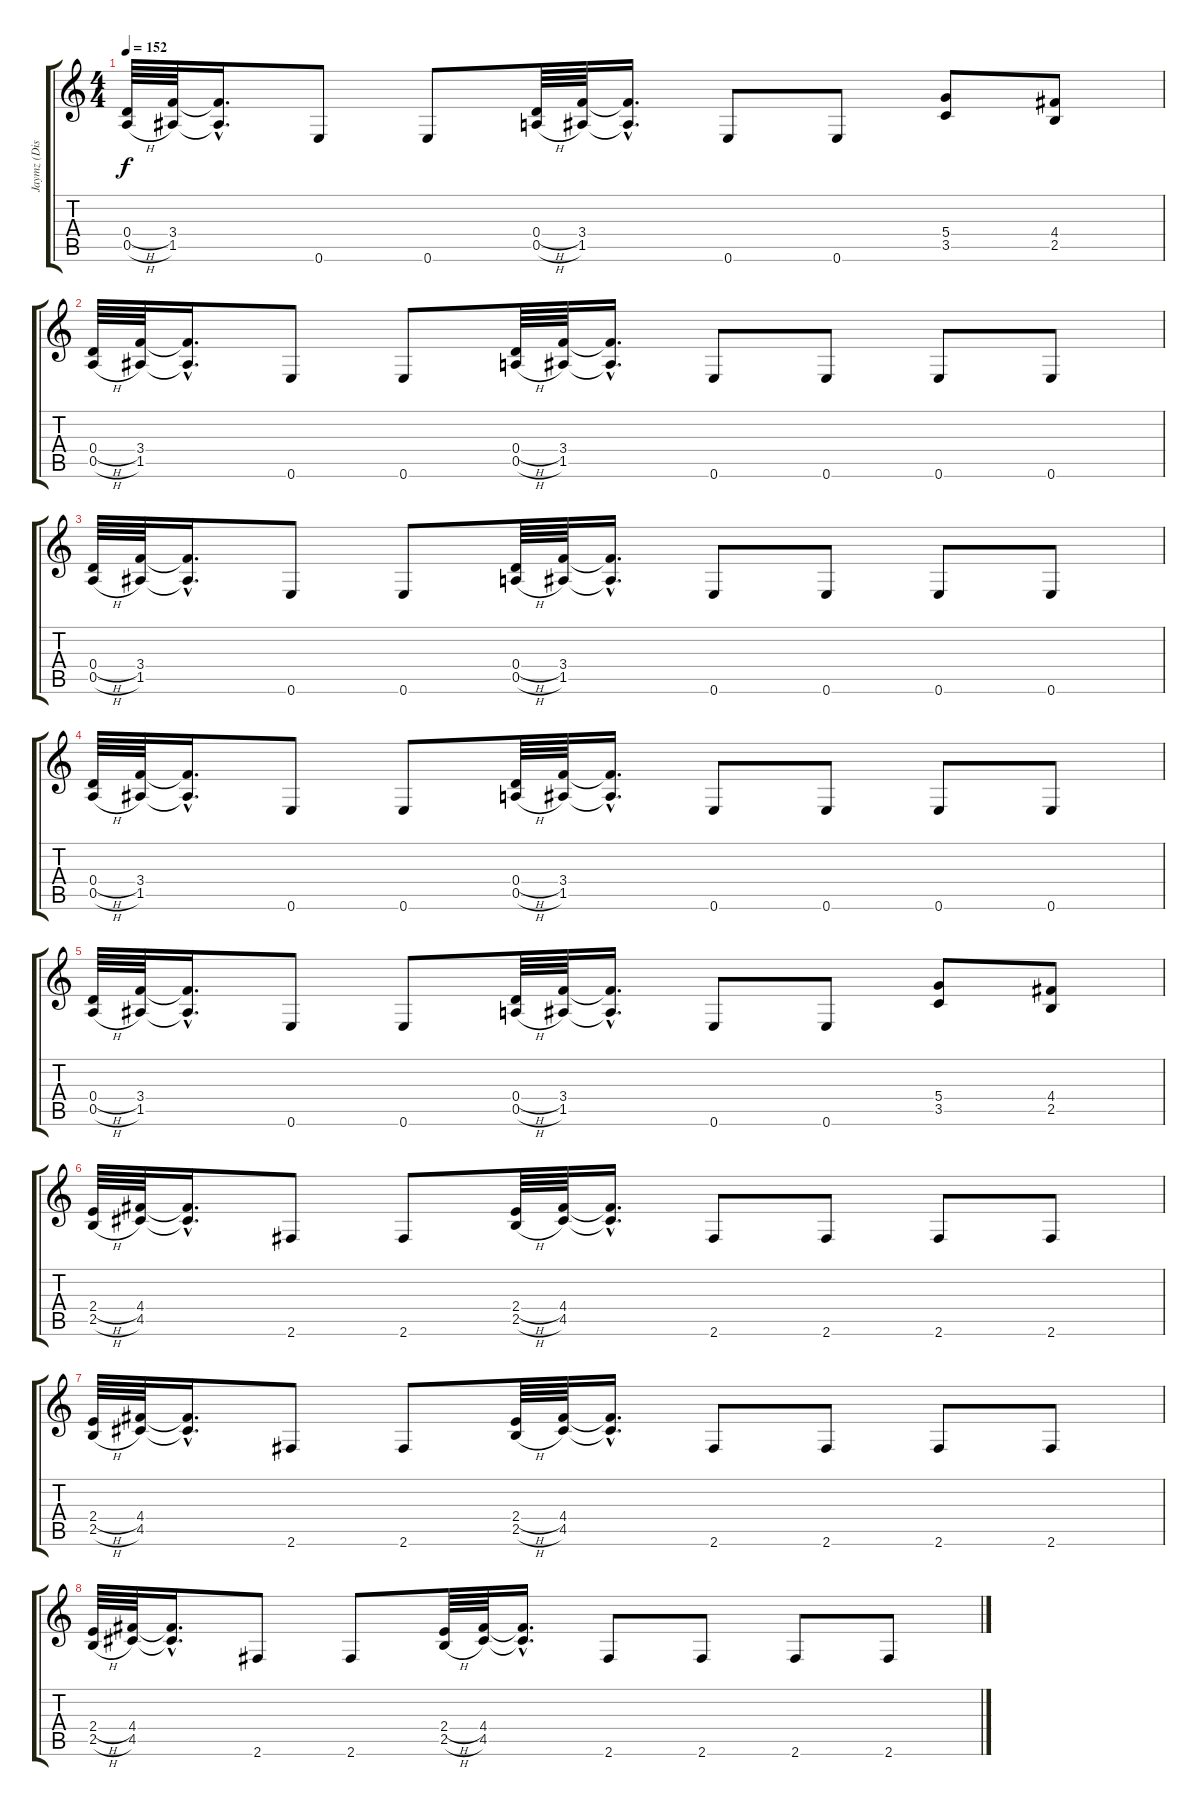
\track ("Jaymz (Disto Gtr)" "Jaymz (Dis") {instrument distortionguitar}
\staff {score tabs}
\tuning (E4 B3 G3 D3 A2 E2) {hide}
\ts (4 4)
\tempo 152
\clef g2
\ks c
(0.4{h} 0.5{h}).64{dy f} (3.4 1.5).64 (3.4{hac t} 1.5{hac t}).16{d} 0.6.8 0.6.8 (0.4{h} 0.5{h}).64 (3.4 1.5).64 (3.4{hac t} 1.5{hac t}).16{d} 0.6.8 0.6.8 (5.4 3.5).8 (4.4 2.5).8 |
(0.4{h} 0.5{h}).64 (3.4 1.5).64 (3.4{hac t} 1.5{hac t}).16{d} 0.6.8 0.6.8 (0.4{h} 0.5{h}).64 (3.4 1.5).64 (3.4{hac t} 1.5{hac t}).16{d} 0.6.8 0.6.8 0.6.8 0.6.8 |
(0.4{h} 0.5{h}).64 (3.4 1.5).64 (3.4{hac t} 1.5{hac t}).16{d} 0.6.8 0.6.8 (0.4{h} 0.5{h}).64 (3.4 1.5).64 (3.4{hac t} 1.5{hac t}).16{d} 0.6.8 0.6.8 0.6.8 0.6.8 |
(0.4{h} 0.5{h}).64 (3.4 1.5).64 (3.4{hac t} 1.5{hac t}).16{d} 0.6.8 0.6.8 (0.4{h} 0.5{h}).64 (3.4 1.5).64 (3.4{hac t} 1.5{hac t}).16{d} 0.6.8 0.6.8 0.6.8 0.6.8 |
(0.4{h} 0.5{h}).64 (3.4 1.5).64 (3.4{hac t} 1.5{hac t}).16{d} 0.6.8 0.6.8 (0.4{h} 0.5{h}).64 (3.4 1.5).64 (3.4{hac t} 1.5{hac t}).16{d} 0.6.8 0.6.8 (5.4 3.5).8 (4.4 2.5).8 |
(2.4{h} 2.5{h}).64 (4.4 4.5).64 (4.4{hac t} 4.5{hac t}).16{d} 2.6.8 2.6.8 (2.4{h} 2.5{h}).64 (4.4 4.5).64 (4.4{hac t} 4.5{hac t}).16{d} 2.6.8 2.6.8 2.6.8 2.6.8 |
(2.4{h} 2.5{h}).64 (4.4 4.5).64 (4.4{hac t} 4.5{hac t}).16{d} 2.6.8 2.6.8 (2.4{h} 2.5{h}).64 (4.4 4.5).64 (4.4{hac t} 4.5{hac t}).16{d} 2.6.8 2.6.8 2.6.8 2.6.8 |
(2.4{h} 2.5{h}).64 (4.4 4.5).64 (4.4{hac t} 4.5{hac t}).16{d} 2.6.8 2.6.8 (2.4{h} 2.5{h}).64 (4.4 4.5).64 (4.4{hac t} 4.5{hac t}).16{d} 2.6.8 2.6.8 2.6.8 2.6.8
